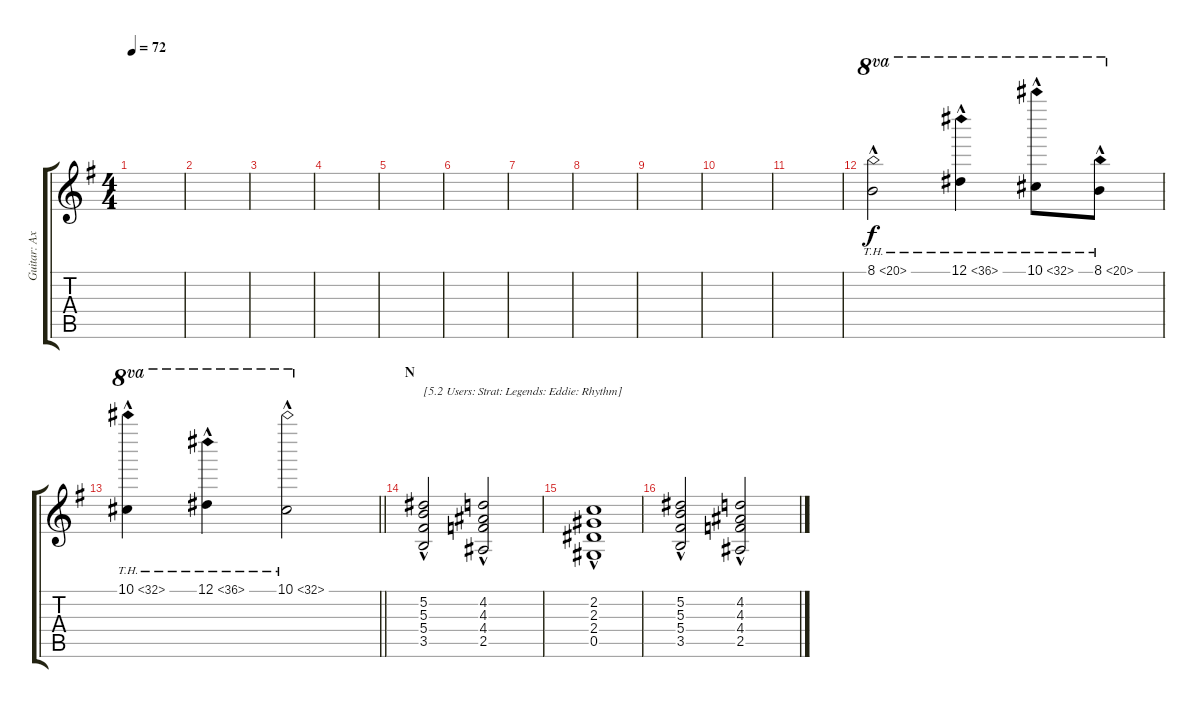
\track ("Guitar: Axel" "Guitar: Ax") {instrument acousticguitarnylon}
\staff {score tabs}
\tuning (Eb4 Bb3 Gb3 Db3 Ab2 Eb2) {hide}
\ts (4 4)
\tempo 72
\clef g2
\ks g
|
|
|
|
|
|
|
|
|
|
|
8.1{th 12 hac}.2{ot 8va} 12.1{th 24 hac}.4{ot 8va} 10.1{th 22 hac}.8{ot 8va} 8.1{th 12 hac}.8{ot 8va} |
\barLineRight lightlight
10.1{th 22 hac}.4{ot 8va} 12.1{th 24 hac}.4{ot 8va} 10.1{th 22 hac}.2{ot 8va} |
\section ("" "N")
(5.2{hac} 5.3{hac} 5.4{hac} 3.5{hac}).2{txt "[5.2 Users: Strat: Legends: Eddie: Rhythm]" volume 13 instrument distortionguitar} (4.2{hac} 4.3{hac} 4.4{hac} 2.5{hac}).2 |
(2.2{hac} 2.3{hac} 2.4{hac} 0.5{hac}).1 |
(5.2{hac} 5.3{hac} 5.4{hac} 3.5{hac}).2 (4.2{hac} 4.3{hac} 4.4{hac} 2.5{hac}).2
